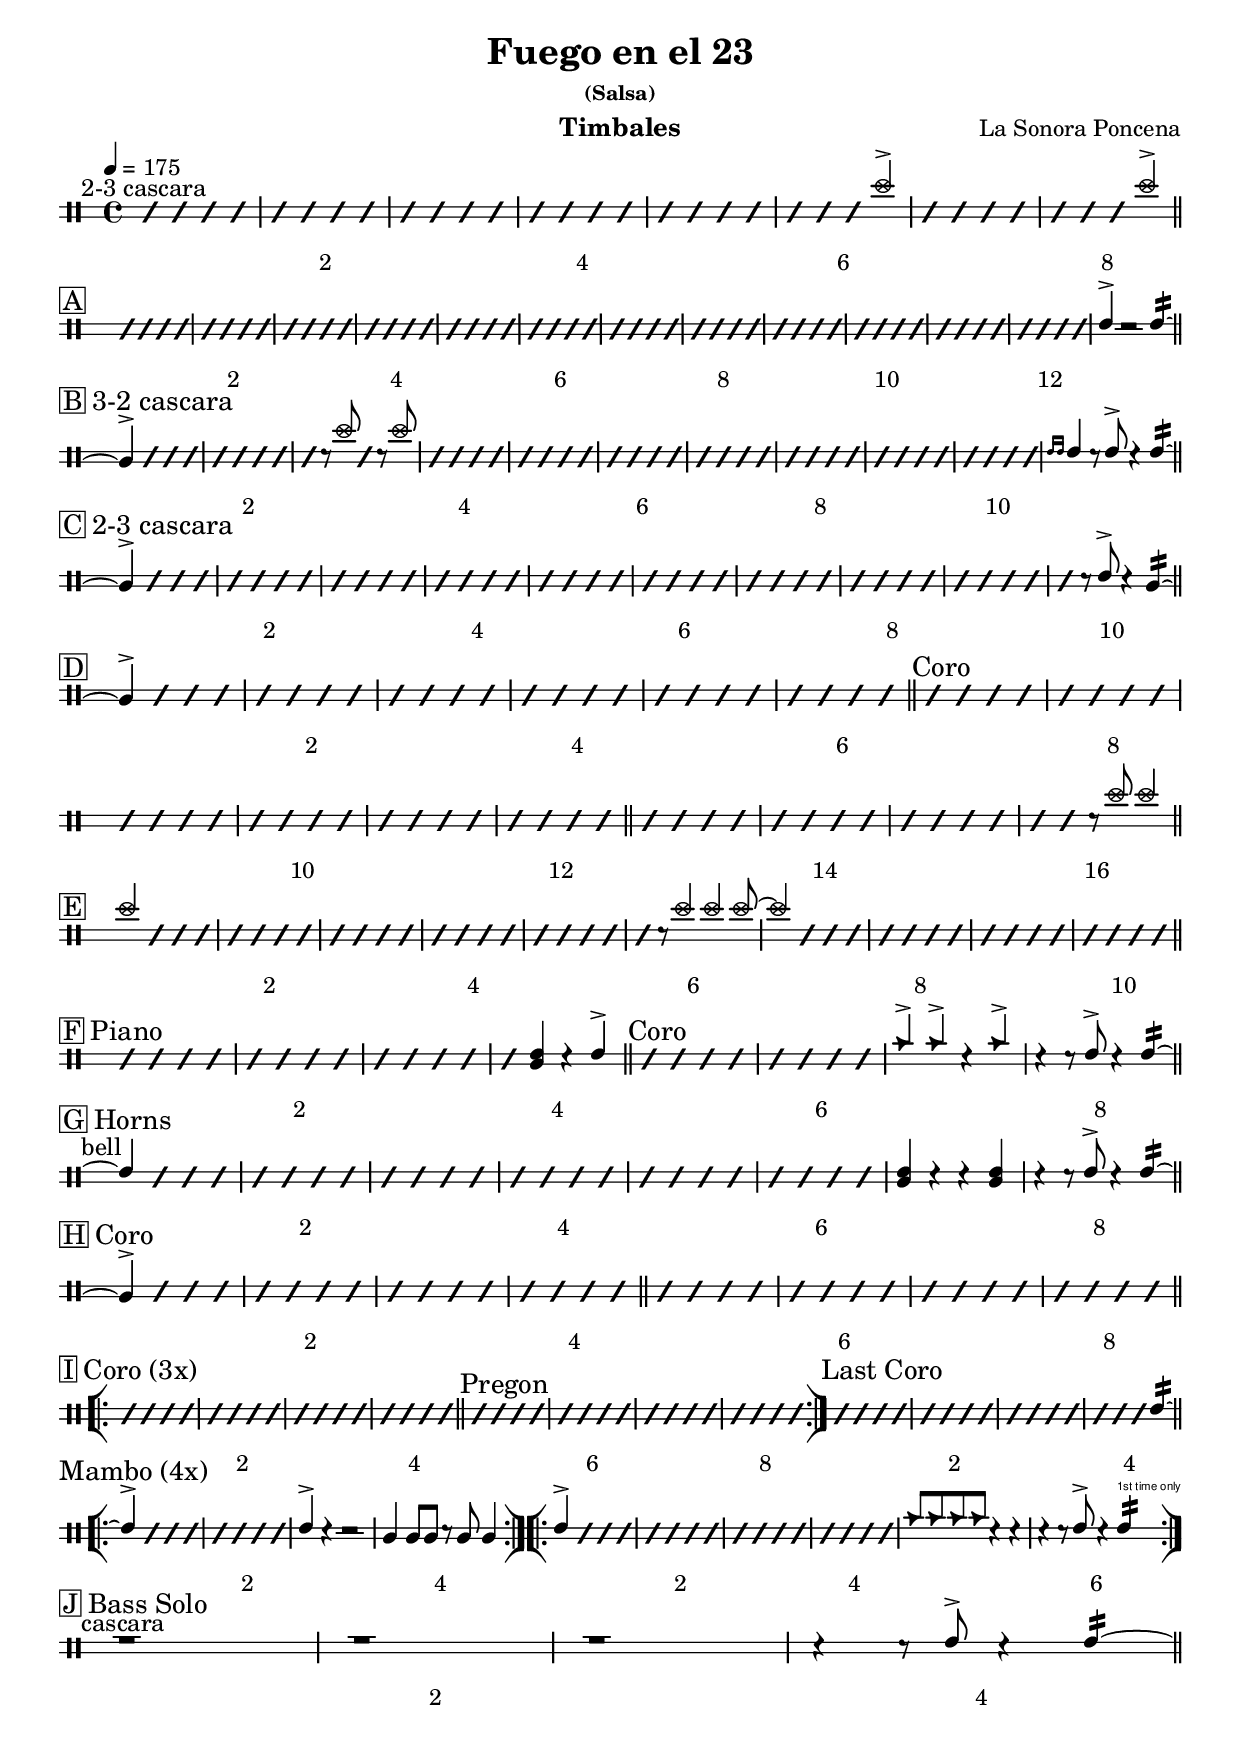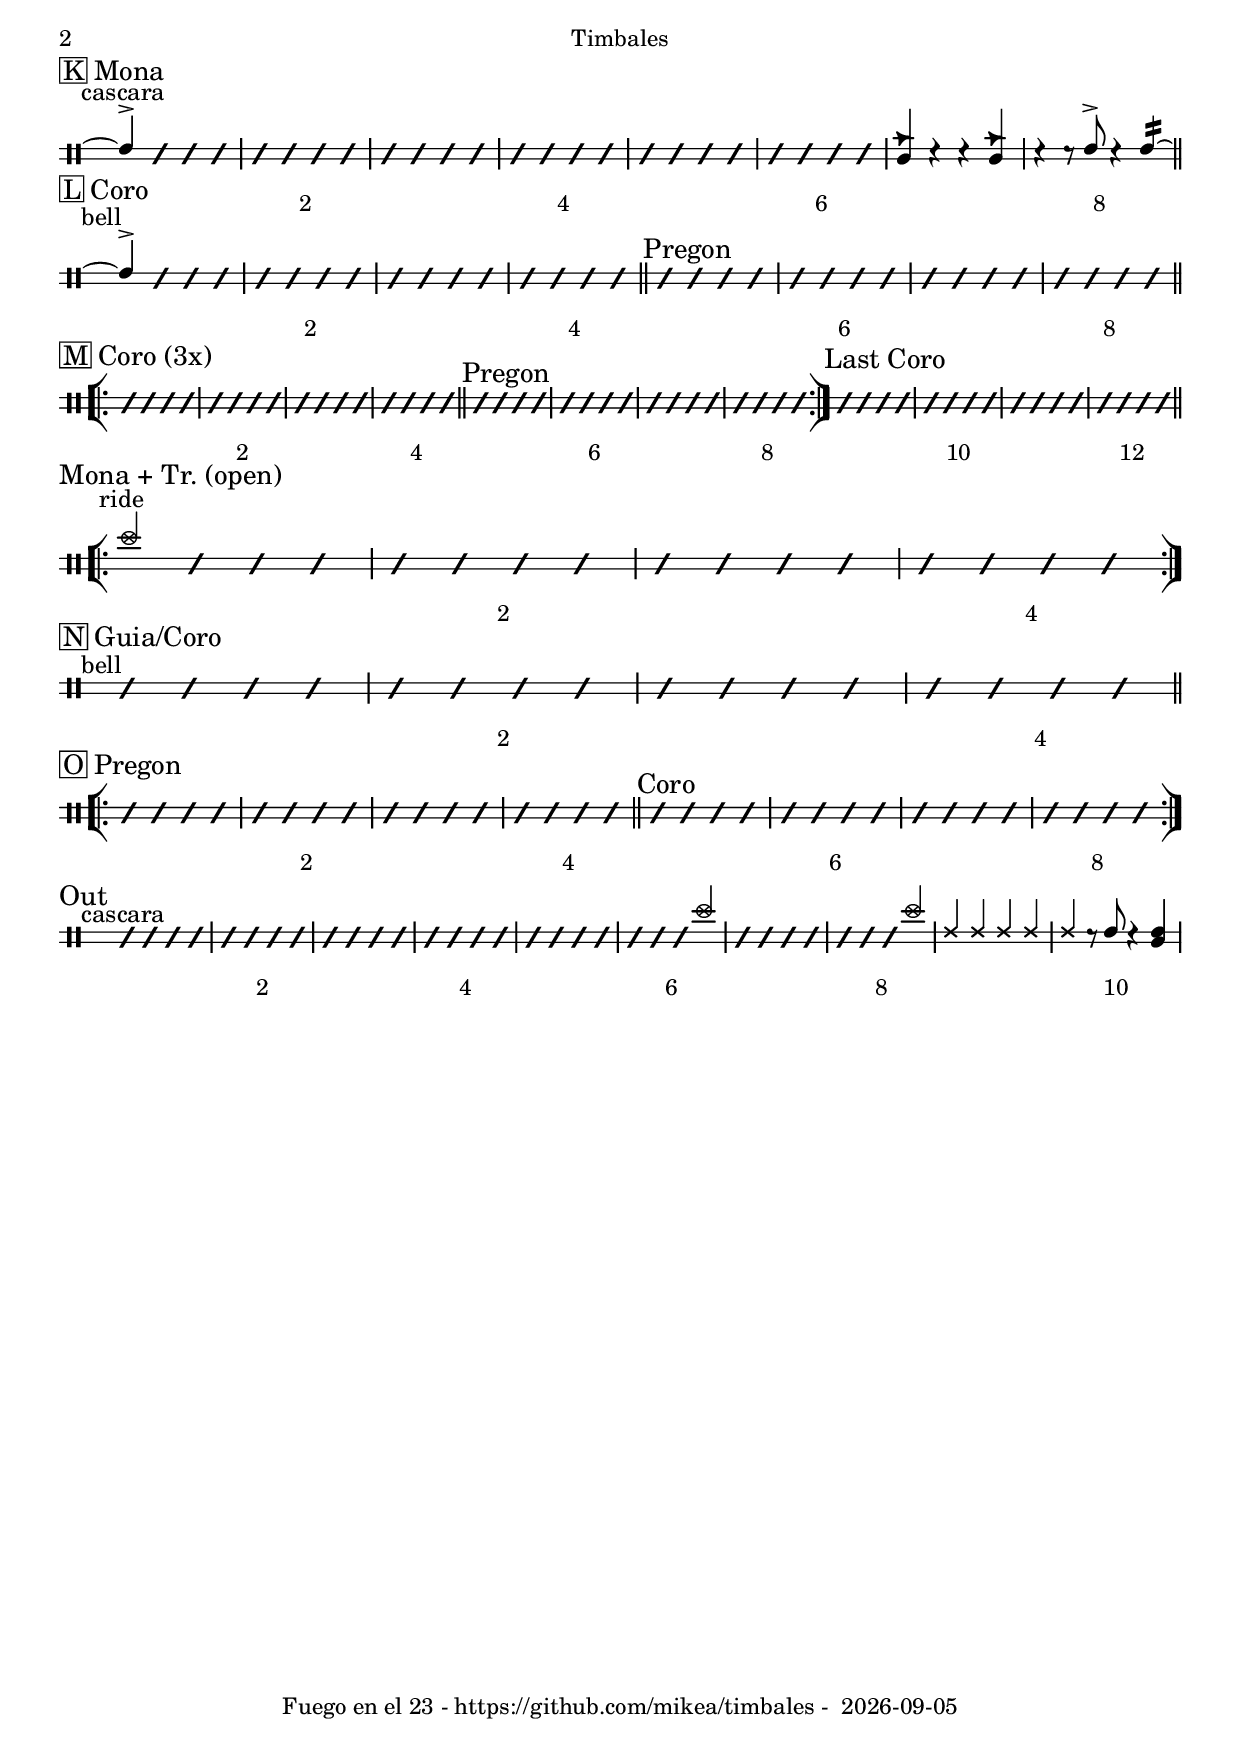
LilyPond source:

\version "2.24.2"
\include "charts/common.ly"

date = #(strftime "%Y-%m-%d" (localtime (current-time)))

\header {
  title = "Fuego en el 23"
  composer = "La Sonora Poncena"
  subsubtitle = "(Salsa)"
  instrument = "Timbales"
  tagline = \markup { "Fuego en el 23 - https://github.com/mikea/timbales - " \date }
}

\newTimbalesStaff <<
    \newDrumVoiceOne \drummode { 
        \tempo 4 = 175

        % intro
        \textMark "2-3 cascara"
        \comp #4 | \comp #4 | \comp #4 | \comp #4 |
        \comp #4 | \rs \rs \rs cymc4^> | \comp #4 | \rs \rs \rs cymc4^> |
        \bar "||" 


        % A
        \sect "A" ""
        \comp #4 | \comp #4 | \comp #4 | \comp #4 |
        \comp #4 | \comp #4 | \comp #4 | \comp #4 |
        \comp #4 | \comp #4 | \comp #4 | \comp #4 |
        timh4^> r2 timh4:16~ | 
        \bar "||" 

        % B
        \sect "B" "3-2 cascara"
        timl4^> \rs \rs \rs | \comp #4 | \rs r8 cymc8 \rs r8 cymc8 | \comp #4 |
        \comp #4 | \comp #4 | \comp #4 | \comp #4 |
        \comp #4 | \comp #4 | \drag timh4 r8 timh8^> r4 timh4:16~ |
        \bar "||" 


        % C
        \sect "C" "2-3 cascara"
        timl4^> \rs \rs \rs | \comp #4 | \comp #4 | \comp #4 |
        \comp #4 | \comp #4 | \comp #4 | \comp #4 |
        \comp #4 | \rs r8 timh8^> r4 timl4:16~ | 
        \bar "||" 

        % D
        \sect "D" ""
        timl4^> \rs \rs \rs | \comp #4 | \comp #4 | \comp #4 |
        \comp #4 | \comp #4 | 
        \bar "||" 
        \sectionLabel "Coro"
        \comp #4 | \comp #4 |
        \comp #4 | \comp #4 | \comp #4 | \comp #4 |
        \bar "||" 
        \comp #4 | \comp #4 | \comp #4 | \rs \rs r8 cymc8 cymc4 |
        \bar "||" 

        % E
        \sect "E" ""
        cymc4 \rs \rs \rs | \comp #4 | \comp #4 | \comp #4 |
        \comp #4 | \rs r8 cymc4 cymc4 cymc8~ | cymc4 \rs \rs \rs | \comp #4 |
        \comp #4 | \comp #4 | 
        \bar "||" 

        % F
        \sect "F" "Piano"
        \comp #4 | \comp #4 | \comp #4 | \rs <<timl4 timh4>> r4 timh4^> |
        \sectionLabel "Coro"
        \bar "||" 
        \rs \rs \rs \rs | \comp #4 | cb4^> cb4^> r4 cb4^> | r4 r8 timh8^> r4 timh4:16~ |
        \bar "||" 

        % G
        \sect "G" "Horns"
        \textMark "bell"
        timh4 \rs \rs \rs | \comp #4 | \comp #4 | \comp #4 |
        \comp #4 | \comp #4  | <<timl4 timh4>> r4 r4 <<timl4 timh4>> | | r4 r8 timh8^> r4 timh4:16~ |
        \bar "||" 

        % H
        \sect "H" "Coro"
        timl4^> \rs \rs \rs | \comp #4 | \comp #4 | \comp #4 |
        \bar "||" 
        \comp #4 | \comp #4 | \comp #4 | \comp #4 |

        \sect "I" "Coro (3x)"
        \bar "[|:-||"
        \comp #4 | \comp #4 | \comp #4 | \comp #4 | \bar "||"
        \sectionLabel "Pregon"
        \comp #4 | \comp #4 | \comp #4 | \comp #4 | \bar ":|]"
        \sectionLabel "Last Coro"
        \rbar
        \comp #4 | \comp #4 | \comp #4 | \rs \rs \rs timh4:16~ |

        \break
        \rbar
        \sectionLabel "Mambo (4x)"
        \bar "[|:-||" 
        timh4^> \rs \rs \rs | \comp #4 | timh4^> r4 r2 | timl4 timl8 timl8 r8 timl8 timl4 | 
        
        \bar ":|][|:"
        \rbar
        timh4^> \rs \rs \rs | \comp #4 | \comp #4 | \comp #4 | cb8 cb8 cb8 cb8 r4 r4 | r4 r8 timh8^> r4 timh4:16^"1st time only" | 
        \bar ":|]"

        % J
        \sect "J" "Bass Solo"
        \textMark "cascara"
        r1 | r1 | r1 | r4 r8 timh8^> r4 timh4:16~ |
        \bar "||" 

        % K
        \sect "K" "Mona"
        \textMark "cascara"
        timh4^> \rs \rs \rs | \comp #4 | \comp #4 | \comp #4 |
        \comp #4 | \comp #4 | <<timl4 cb4>> r4 r4 <<timl4 cb4>> | r4 r8 timh8^> r4 timh4:16~ |
        \bar "||" 


        % L
        \sect "L" "Coro"
        \textMark "bell"
        timh4^> \rs \rs \rs | \comp #4 | \comp #4 | \comp #4 |
        \bar "||" 
        \sectionLabel "Pregon"
        \comp #4 | \comp #4 | \comp #4 | \comp #4 |
        \bar "||" 

        % M
        \sect "M"  "Coro (3x)"
        \bar "[|:-||"
        \comp #4 | \comp #4 | \comp #4 | \comp #4 |
        \bar "||" 
        \sectionLabel "Pregon"
        \comp #4 | \comp #4 | \comp #4 | \comp #4 |
        \bar ":|]"
        \sectionLabel "Last Coro"
        \comp #4 | \comp #4 | \comp #4 | \comp #4 |
        
        \break
        \rbar
        \bar "[|:-||"
        \sectionLabel "Mona + Tr. (open)"
        \textMark "ride"
        cymc4 \rs \rs \rs | \comp #4 | \comp #4 | \comp #4 |
        \bar ":|]"

        % N
        \sect "N" "Guia/Coro"
        \textMark "bell"
        \comp #4 | \comp #4 | \comp #4 | \comp #4 |

        % O
        \sect "O" "Pregon"
        \bar "[|:-||"
        \comp #4 | \comp #4 | \comp #4 | \comp #4 |
        \sectionLabel "Coro"
        \bar "||"
        \comp #4 | \comp #4 | \comp #4 | \comp #4 |
        \bar ":|]"

        % out
        \break
        \rbar
        \sectionLabel "Out"
        \textMark "cascara"
        \comp #4 | \comp #4 | \comp #4 | \comp #4 |
        \comp #4 | \rs \rs \rs cymc4 | \comp #4 | \rs \rs \rs cymc4 |
        ssh4 ssh4 ssh4 ssh4 | ssh4 r8 timh^8 r4 <<timl4 timh4>> |
        
        \fine
    }
>>
